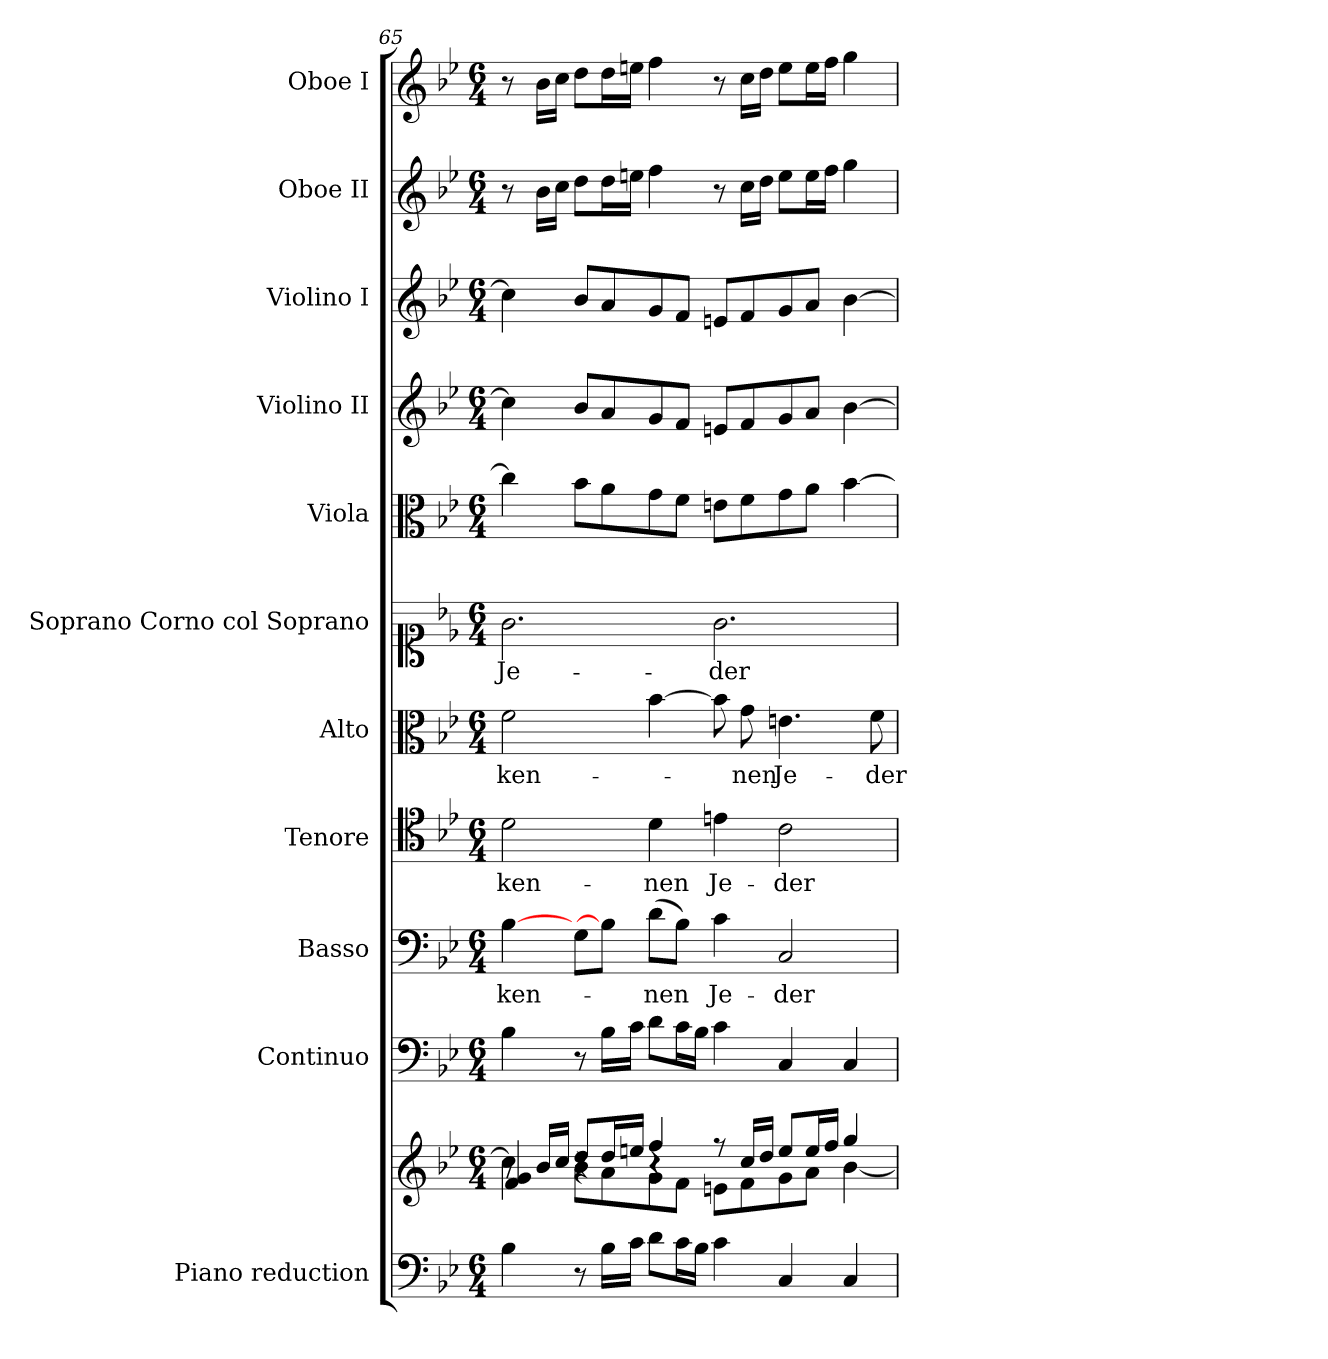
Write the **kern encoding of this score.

**kern	**kern	**kern	**kern	**text	**kern	**text	**kern	**text	**kern	**text	**kern	**kern	**kern	**kern	**kern
*part11	*part11	*part10	*part9	*part9	*part8	*part8	*part7	*part7	*part6	*part6	*part5	*part4	*part3	*part2	*part1
*staff12	*staff11	*staff10	*staff9	*staff9	*staff8	*staff8	*staff7	*staff7	*staff6	*staff6	*staff5	*staff4	*staff3	*staff2	*staff1
*I"Piano reduction	*	*I"Continuo	*I"Basso	*	*I"Tenore	*	*I"Alto	*	*I"Soprano Corno col Soprano	*	*I"Viola	*I"Violino II	*I"Violino I	*I"Oboe II	*I"Oboe I
*I'Pno	*	*	*	*	*	*	*	*	*	*	*I'Vla	*I'Vln	*I'Vln	*I'Ob	*I'Ob
!!LO:PB:g=z
*clefF4	*clefG2	*clefF4	*clefF4	*	*clefC4	*	*clefC3	*	*clefC1	*	*clefC3	*clefG2	*clefG2	*clefG2	*clefG2
*k[b-e-]	*k[b-e-]	*k[b-e-]	*k[b-e-]	*	*k[b-e-]	*	*k[b-e-]	*	*k[b-e-]	*	*k[b-e-]	*k[b-e-]	*k[b-e-]	*k[b-e-]	*k[b-e-]
*M6/4	*M6/4	*M6/4	*M6/4	*	*M6/4	*	*M6/4	*	*M6/4	*	*M6/4	*M6/4	*M6/4	*M6/4	*M6/4
=65	=65	=65	=65	=65	=65	=65	=65	=65	=65	=65	=65	=65	=65	=65	=65
*	*^	*	*	*	*	*	*	*	*	*	*	*	*	*	*
*	*	*^	*	*	*	*	*	*	*	*	*	*	*	*	*	*
!	!	!	!	!	!	!LO:LY:b	!	!LO:LY:b	!	!LO:LY:b	!	!LO:LY:b	!	!	!	!	!
4B-\	8r	4cc\]	4f/ 4g/	4B-\	[4B-\	-ken-	2d\	-ken-	2f\	-ken-	2.g\	Je-	4cc\]	4cc\]	4cc\]	8r	8r
.	16b-/LL	.	.	.	.	.	.	.	.	.	.	.	.	.	.	16b-\LL	16b-\LL
.	16cc/JJ	.	.	.	.	.	.	.	.	.	.	.	.	.	.	16cc\JJ	16cc\JJ
8r	8dd/L	8b-\L	4r	8r	8G\L	.	.	.	.	.	.	.	8b-\L	8b-/L	8b-/L	8dd\L	8dd\L
16B-\LL	16dd/L	8a\	.	16B-\LL	8B-\J]	.	.	.	.	.	.	.	8a\	8a/	8a/	16dd\L	16dd\L
16c\JJ	16een/JJ	.	.	16c\JJ	.	.	.	.	.	.	.	.	.	.	.	16een\JJ	16een\JJ
!	!	!	!	!	!	!LO:LY:b	!	!LO:LY:b	!	!	!	!	!	!	!	!	!
8d\L	4ff/	8g\	4r	8d\L	(8d\L	-nen	4d\	-nen	[4b-\	.	.	.	8g\	8g/	8g/	4ff\	4ff\
16c\L	.	8f\J	.	16c\L	8B-\J)	.	.	.	.	.	.	.	8f\J	8f/J	8f/J	.	.
16B-\JJ	.	.	.	16B-\JJ	.	.	.	.	.	.	.	.	.	.	.	.	.
!	!	!	!	!	!	!LO:LY:b	!	!LO:LY:b	!	!	!	!LO:LY:b	!	!	!	!	!
4c\	8r	8en\L	2.ryy	4c\	4c\	Je-	4en\	Je-	8b-\]	.	2.g\	-der-	8en\L	8en/L	8en/L	8r	8r
!	!	!	!	!	!	!	!	!	!	!LO:LY:b	!	!	!	!	!	!	!
.	16cc/LL	8f\	.	.	.	.	.	.	8g\	-nen	.	.	8f\	8f/	8f/	16cc\LL	16cc\LL
.	16dd/JJ	.	.	.	.	.	.	.	.	.	.	.	.	.	.	16dd\JJ	16dd\JJ
!	!	!	!	!	!	!LO:LY:b	!	!LO:LY:b	!	!LO:LY:b	!	!	!	!	!	!	!
4C/	8ee/L	8g\	.	4C/	2C/	-der-	2c\	-der-	4.en\	Je-	.	.	8g\	8g/	8g/	8ee\L	8ee\L
.	16ee/L	8a\J	.	.	.	.	.	.	.	.	.	.	8a\J	8a/J	8a/J	16ee\L	16ee\L
.	16ff/JJ	.	.	.	.	.	.	.	.	.	.	.	.	.	.	16ff\JJ	16ff\JJ
4C/	4gg/	[4b-\	.	4C/	.	.	.	.	.	.	.	.	[4b-\	[4b-\	[4b-\	4gg\	4gg\
!	!	!	!	!	!	!	!	!	!	!LO:LY:b	!	!	!	!	!	!	!
.	.	.	.	.	.	.	.	.	8f\	-der-	.	.	.	.	.	.	.
*	*v	*v	*v	*	*	*	*	*	*	*	*	*	*	*	*	*	*
=	=	=	=	=	=	=	=	=	=	=	=	=	=	=	=
*-	*-	*-	*-	*-	*-	*-	*-	*-	*-	*-	*-	*-	*-	*-	*-
